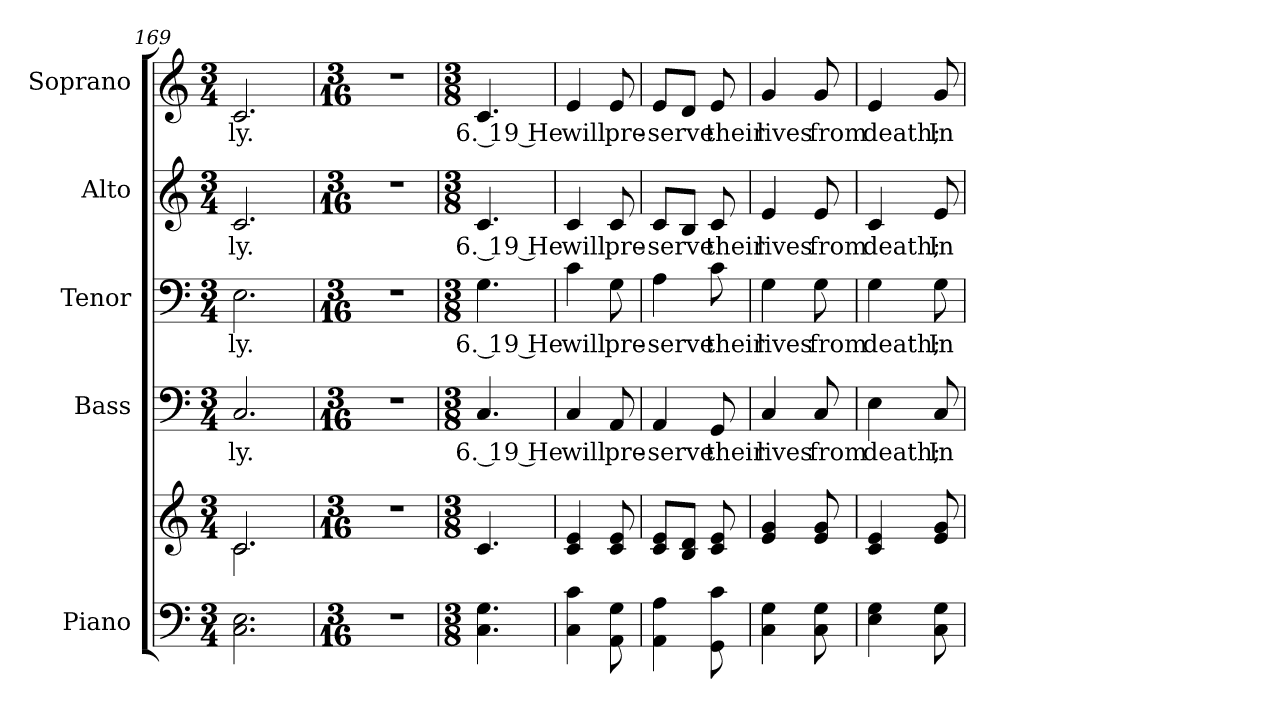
**kern	**kern	**kern	**text	**kern	**text	**kern	**text	**kern	**text
*part5	*part5	*part4	*part4	*part3	*part3	*part2	*part2	*part1	*part1
*staff6	*staff5	*staff4	*staff4	*staff3	*staff3	*staff2	*staff2	*staff1	*staff1
*I"Piano	*	*I"Bass	*	*I"Tenor	*	*I"Alto	*	*I"Soprano	*
*I'Pno.	*	*I'B.	*	*I'T.	*	*I'A.	*	*I'S.	*
!!LO:PB:g=z
*clefF4	*clefG2	*clefF4	*	*clefF4	*	*clefG2	*	*clefG2	*
*k[]	*k[]	*k[]	*	*k[]	*	*k[]	*	*k[]	*
*C:	*C:	*C:	*	*C:	*	*C:	*	*C:	*
*M3/4	*M3/4	*M3/4	*	*M3/4	*	*M3/4	*	*M3/4	*
=169	=169	=169	=169	=169	=169	=169	=169	=169	=169
*	*^	*	*	*	*	*	*	*	*
!	!	!	!	!LO:LY:b:color=#000000	!	!	!	!	!	!
!	!	!	!	!	!	!LO:LY:b:color=#000000	!	!	!	!
!	!	!	!	!	!	!	!	!LO:LY:b:color=#000000	!	!
!	!	!	!	!	!	!	!	!	!	!LO:LY:b:color=#000000
2.Ci\ 2.Ei	2.ci/	2.ci\	2.Ci/	-ly.	2.Ei\	-ly.	2.ci/	-ly.	2.ci/	-ly.
*	*v	*v	*	*	*	*	*	*	*	*
=170	=170	=170	=170	=170	=170	=170	=170	=170	=170
*M3/16	*M3/16	*M3/16	*	*M3/16	*	*M3/16	*	*M3/16	*
*	*^	*	*	*	*	*	*	*	*
!LO:N:vis=1	!LO:N:vis=1	!	!LO:N:vis=1	!	!LO:N:vis=1	!	!LO:N:vis=1	!	!LO:N:vis=1	!
*	*v	*v	*	*	*	*	*	*	*	*
8.r	8.r	8.r	.	8.r	.	8.r	.	8.r	.
=171	=171	=171	=171	=171	=171	=171	=171	=171	=171
*M3/8	*M3/8	*M3/8	*	*M3/8	*	*M3/8	*	*M3/8	*
!	!	!	!LO:LY:b:color=#000000	!	!	!	!	!	!
!	!	!	!	!	!LO:LY:b:color=#000000	!	!	!	!
!	!	!	!	!	!	!	!LO:LY:b:color=#000000	!	!
!	!	!	!	!	!	!	!	!	!LO:LY:b:color=#000000
4.Ci\ 4.Gi	4.ci/	4.Ci/	6. 19 He	4.Gi\	6. 19 He	4.ci/	6. 19 He	4.ci/	6. 19 He
=172	=172	=172	=172	=172	=172	=172	=172	=172	=172
!	!	!	!LO:LY:b:color=#000000	!	!	!	!	!	!
!	!	!	!	!	!LO:LY:b:color=#000000	!	!	!	!
!	!	!	!	!	!	!	!LO:LY:b:color=#000000	!	!
!	!	!	!	!	!	!	!	!	!LO:LY:b:color=#000000
4Ci\ 4ci	4ci/ 4ei	4Ci/	will	4ci\	will	4ci/	will	4ei/	will
!	!	!	!LO:LY:b:color=#000000	!	!	!	!	!	!
!	!	!	!	!	!LO:LY:b:color=#000000	!	!	!	!
!	!	!	!	!	!	!	!LO:LY:b:color=#000000	!	!
!	!	!	!	!	!	!	!	!	!LO:LY:b:color=#000000
8AAi\ 8Gi	8ci/ 8ei	8AAi/	pre-	8Gi\	pre-	8ci/	pre-	8ei/	pre-
=173	=173	=173	=173	=173	=173	=173	=173	=173	=173
!	!	!	!LO:LY:b:color=#000000	!	!	!	!	!	!
!	!	!	!	!	!LO:LY:b:color=#000000	!	!	!	!
!	!	!	!	!	!	!	!LO:LY:b:color=#000000	!	!
!	!	!	!	!	!	!	!	!	!LO:LY:b:color=#000000
4AAi\ 4Ai	8ci/ 8eiL	4AAi/	-serve	4Ai\	-serve	8ci/L	-serve	8ei/L	-serve
.	8Bi/ 8diJ	.	.	.	.	8Bi/J	.	8di/J	.
!	!	!	!LO:LY:b:color=#000000	!	!	!	!	!	!
!	!	!	!	!	!LO:LY:b:color=#000000	!	!	!	!
!	!	!	!	!	!	!	!LO:LY:b:color=#000000	!	!
!	!	!	!	!	!	!	!	!	!LO:LY:b:color=#000000
8GGi\ 8ci	8ci/ 8ei	8GGi/	their	8ci\	their	8ci/	their	8ei/	their
=174	=174	=174	=174	=174	=174	=174	=174	=174	=174
!	!	!	!LO:LY:b:color=#000000	!	!	!	!	!	!
!	!	!	!	!	!LO:LY:b:color=#000000	!	!	!	!
!	!	!	!	!	!	!	!LO:LY:b:color=#000000	!	!
!	!	!	!	!	!	!	!	!	!LO:LY:b:color=#000000
4Ci\ 4Gi	4ei/ 4gi	4Ci/	lives	4Gi\	lives	4ei/	lives	4gi/	lives
!	!	!	!LO:LY:b:color=#000000	!	!	!	!	!	!
!	!	!	!	!	!LO:LY:b:color=#000000	!	!	!	!
!	!	!	!	!	!	!	!LO:LY:b:color=#000000	!	!
!	!	!	!	!	!	!	!	!	!LO:LY:b:color=#000000
8Ci\ 8Gi	8ei/ 8gi	8Ci/	from	8Gi\	from	8ei/	from	8gi/	from
=175	=175	=175	=175	=175	=175	=175	=175	=175	=175
!	!	!	!LO:LY:b:color=#000000	!	!	!	!	!	!
!	!	!	!	!	!LO:LY:b:color=#000000	!	!	!	!
!	!	!	!	!	!	!	!LO:LY:b:color=#000000	!	!
!	!	!	!	!	!	!	!	!	!LO:LY:b:color=#000000
4Ei\ 4Gi	4ci/ 4ei	4Ei\	death;	4Gi\	death;	4ci/	death;	4ei/	death;
!	!	!	!LO:LY:b:color=#000000	!	!	!	!	!	!
!	!	!	!	!	!LO:LY:b:color=#000000	!	!	!	!
!	!	!	!	!	!	!	!LO:LY:b:color=#000000	!	!
!	!	!	!	!	!	!	!	!	!LO:LY:b:color=#000000
8Ci\ 8Gi	8ei/ 8gi	8Ci/	In	8Gi\	In	8ei/	In	8gi/	In
=	=	=	=	=	=	=	=	=	=
*-	*-	*-	*-	*-	*-	*-	*-	*-	*-
